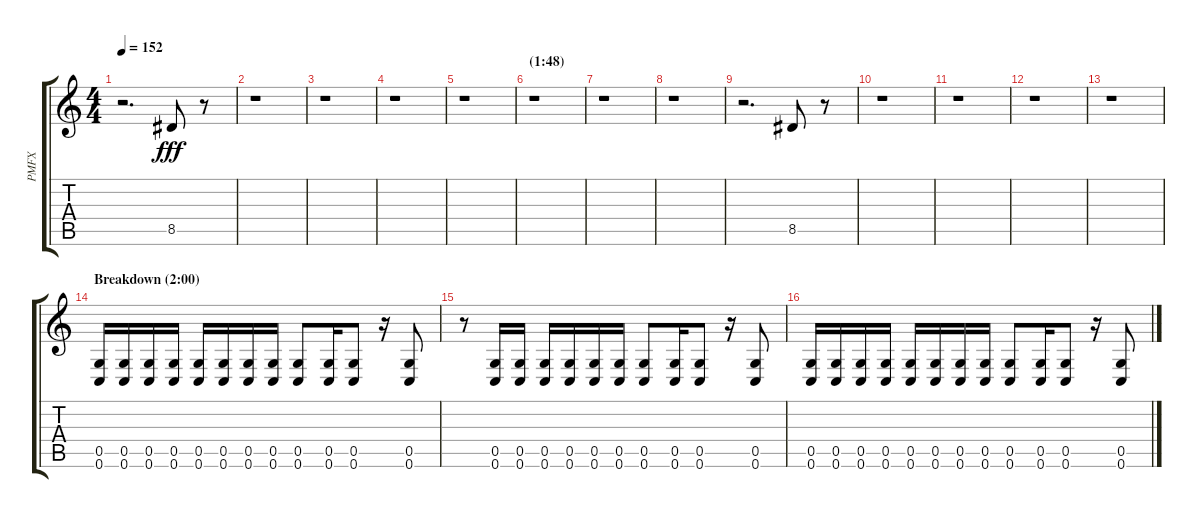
\track ("PMFX" "PMFX") {instrument electricguitarjazz}
\staff {score tabs}
\tuning (D4 A3 F3 C3 G2 C2) {hide}
\ts (4 4)
\tempo 152
\clef g2
\ks c
r.2{d dy f} 8.5.8{dy fff volume 16 instrument distortionguitar} r.8 |
r.1 |
r.1 |
r.1 |
r.1 |
\section ("" "(1:48)")
r.1 |
r.1 |
r.1 |
r.2{d} 8.5.8{volume 16 instrument distortionguitar} r.8 |
r.1 |
r.1 |
r.1 |
r.1 |
\section ("" "Breakdown (2:00)")
(0.5 0.6).16{volume 4 instrument electricguitarjazz} (0.5 0.6).16 (0.5 0.6).16 (0.5 0.6).16 (0.5 0.6).16 (0.5 0.6).16 (0.5 0.6).16 (0.5 0.6).16 (0.5 0.6).8 (0.5 0.6).16 (0.5 0.6).8 r.16 (0.5 0.6).8 |
r.8 (0.5 0.6).16 (0.5 0.6).16 (0.5 0.6).16 (0.5 0.6).16 (0.5 0.6).16 (0.5 0.6).16 (0.5 0.6).8 (0.5 0.6).16 (0.5 0.6).8 r.16 (0.5 0.6).8 |
(0.5 0.6).16 (0.5 0.6).16 (0.5 0.6).16 (0.5 0.6).16 (0.5 0.6).16 (0.5 0.6).16 (0.5 0.6).16 (0.5 0.6).16 (0.5 0.6).8 (0.5 0.6).16 (0.5 0.6).8 r.16 (0.5 0.6).8
